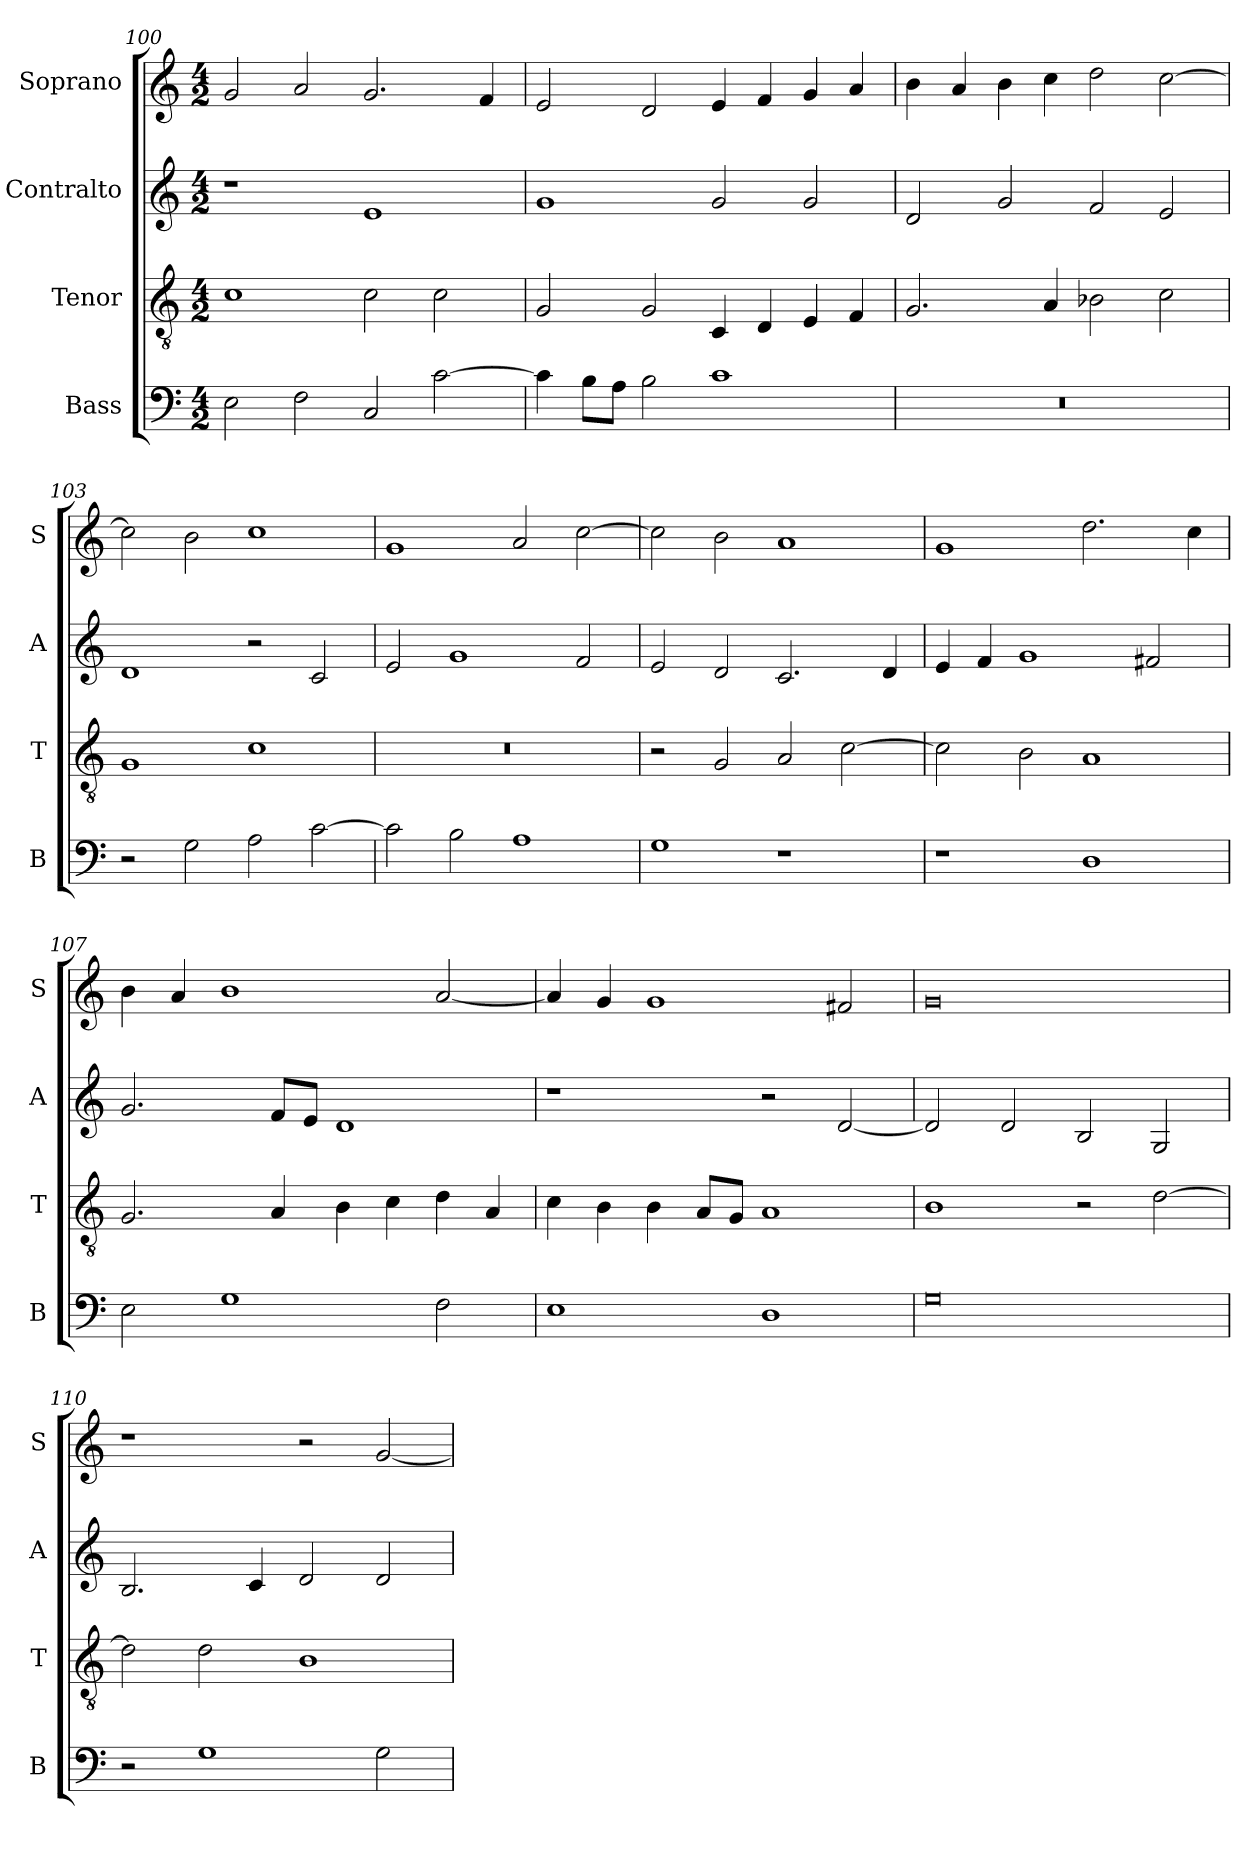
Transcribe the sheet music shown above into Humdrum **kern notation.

**kern	**kern	**kern	**kern
*part4	*part3	*part2	*part1
*staff4	*staff3	*staff2	*staff1
*I"Bass	*I"Tenor	*I"Contralto	*I"Soprano
*I'B	*I'T	*I'A	*I'S
*clefF4	*clefGv2	*clefG2	*clefG2
*k[]	*k[]	*k[]	*k[]
*C:ion	*C:ion	*C:ion	*C:ion
*M4/2	*M4/2	*M4/2	*M4/2
=100	=100	=100	=100
2E	1c	1r	2g
2F	.	.	2a
2C	2c	1e	2.g
[2c	2c	.	.
.	.	.	4f
=101	=101	=101	=101
4c]	2G	1g	2e
8B\L	.	.	.
8A\J	.	.	.
2B	2G	.	2d
1c	4C	2g	4e
.	4D	.	4f
.	4E	2g	4g
.	4F	.	4a
=102	=102	=102	=102
0r	2.G	2d	4b
.	.	.	4a
.	.	2g	4b
.	4A	.	4cc
.	2B-X	2f	2dd
.	2c	2e	[2cc
=103	=103	=103	=103
2r	1G	1d	2cc]
2G	.	.	2b
2A	1c	2r	1cc
[2c	.	2c	.
=104	=104	=104	=104
2c]	0r	2e	1g
2B	.	1g	.
1A	.	.	2a
.	.	2f	[2cc
=105	=105	=105	=105
1G	2r	2e	2cc]
.	2G	2d	2b
1r	2A	2.c	1a
.	[2c	.	.
.	.	4d	.
=106	=106	=106	=106
1r	2c]	4e	1g
.	.	4f	.
.	2B	1g	.
1D	1A	.	2.dd
.	.	2f#X	.
.	.	.	4cc
=107	=107	=107	=107
2E	2.G	2.g	4b
.	.	.	4a
1G	.	.	1b
.	4A	8f/L	.
.	.	8e/J	.
.	4B	1d	.
.	4c	.	.
2F	4d	.	[2a
.	4A	.	.
=108	=108	=108	=108
1E	4c	1r	4a]
.	4B	.	4g
.	4B	.	1g
.	8A/L	.	.
.	8G/J	.	.
1D	1A	2r	.
.	.	[2d	2f#X
=109	=109	=109	=109
0G	1B	2d]	0g
.	.	2d	.
.	2r	2B	.
.	[2d	2G	.
=110	=110	=110	=110
2r	2d]	2.B	1r
1G	2d	.	.
.	.	4c	.
.	1B	2d	2r
2G	.	2d	[2g
=	=	=	=
*-	*-	*-	*-
